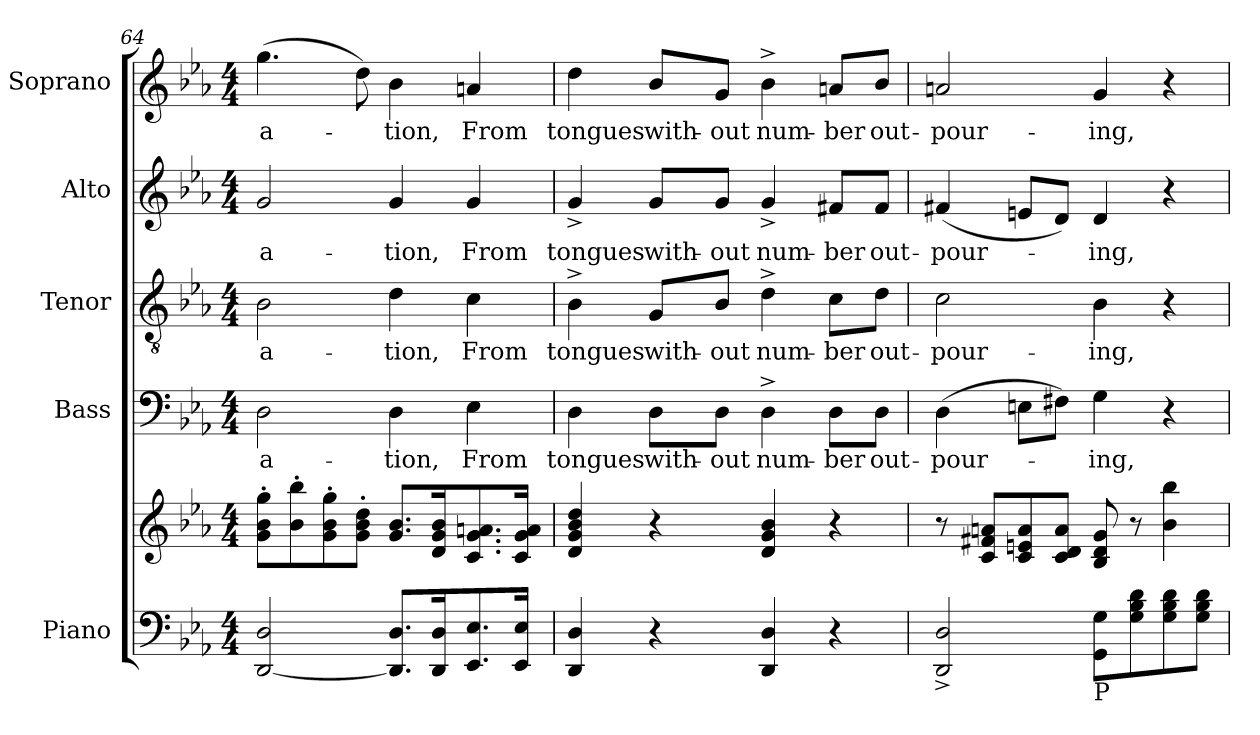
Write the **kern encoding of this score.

**kern	**kern	**kern	**text	**kern	**text	**kern	**text	**kern	**text
*part5	*part5	*part4	*part4	*part3	*part3	*part2	*part2	*part1	*part1
*staff6	*staff5	*staff4	*staff4	*staff3	*staff3	*staff2	*staff2	*staff1	*staff1
*I"Piano	*	*I"Bass	*	*I"Tenor	*	*I"Alto	*	*I"Soprano	*
*I'Pno.	*	*I'B.	*	*I'T.	*	*I'A.	*	*I'S.	*
!!LO:PB:g=z
*clefF4	*clefG2	*clefF4	*	*clefGv2	*	*clefG2	*	*clefG2	*
*	*	*	*	*ITrd7c12	*	*	*	*	*
*k[b-e-a-]	*k[b-e-a-]	*k[b-e-a-]	*	*k[b-e-a-]	*	*k[b-e-a-]	*	*k[b-e-a-]	*
*E-:	*E-:	*E-:	*	*E-:	*	*E-:	*	*E-:	*
*M4/4	*M4/4	*M4/4	*	*M4/4	*	*M4/4	*	*M4/4	*
=64	=64	=64	=64	=64	=64	=64	=64	=64	=64
!	!	!	!LO:LY:b:color=#000000	!	!	!	!	!	!
!	!	!	!	!	!LO:LY:b:color=#000000	!	!	!	!
!	!	!	!	!	!	!	!LO:LY:b:color=#000000	!	!
!	!	!	!	!	!	!	!	!	!LO:LY:b:color=#000000
[<2DDi/ 2Di	8gi\' 8b-i' 8ggi'L	2Di\	-a-	2BB-i\	-a-	2gi/	-a-	(4.ggi\	-a-
.	8b-i\' 8bb-i'	.	.	.	.	.	.	.	.
.	8gi\' 8b-i' 8ggi'	.	.	.	.	.	.	.	.
.	8gi\' 8b-i' 8ddi'J	.	.	.	.	.	.	8ddi\)	.
!	!	!	!LO:LY:b:color=#000000	!	!	!	!	!	!
!	!	!	!	!	!LO:LY:b:color=#000000	!	!	!	!
!	!	!	!	!	!	!	!LO:LY:b:color=#000000	!	!
!	!	!	!	!	!	!	!	!	!LO:LY:b:color=#000000
8.DDi/] 8.DiL	8.gi/ 8.b-iL	4Di\	-tion,	4Di\	-tion,	4gi/	-tion,	4b-i\	-tion,
16DDi/ 16DiK	16di/ 16gi 16b-iK	.	.	.	.	.	.	.	.
!	!	!	!LO:LY:b:color=#000000	!	!	!	!	!	!
!	!	!	!	!	!LO:LY:b:color=#000000	!	!	!	!
!	!	!	!	!	!	!	!LO:LY:b:color=#000000	!	!
!	!	!	!	!	!	!	!	!	!LO:LY:b:color=#000000
8.EE-i/ 8.E-i	8.ci/ 8.gi 8.ani	4E-i\	From	4Ci\	From	4gi/	From	4ani/	From
16EE-i/ 16E-iJk	16ci/ 16gi 16aiJk	.	.	.	.	.	.	.	.
=65	=65	=65	=65	=65	=65	=65	=65	=65	=65
!	!	!	!LO:LY:b:color=#000000	!	!	!	!	!	!
!	!	!	!	!	!LO:LY:b:color=#000000	!	!	!	!
!	!	!	!	!	!	!	!LO:LY:b:color=#000000	!	!
!	!	!	!	!	!	!	!	!	!LO:LY:b:color=#000000
4DDi/ 4Di	4di/ 4gi 4b-i 4ddi	4Di\	tongues	4BB-^i\	tongues	4g^i/	tongues	4ddi\	tongues
!	!	!	!LO:LY:b:color=#000000	!	!	!	!	!	!
!	!	!	!	!	!LO:LY:b:color=#000000	!	!	!	!
!	!	!	!	!	!	!	!LO:LY:b:color=#000000	!	!
!	!	!	!	!	!	!	!	!	!LO:LY:b:color=#000000
4r	4r	8Di\L	with-	8GGi/L	with-	8gi/L	with-	8b-i/L	with-
!	!	!	!LO:LY:b:color=#000000	!	!	!	!	!	!
!	!	!	!	!	!LO:LY:b:color=#000000	!	!	!	!
!	!	!	!	!	!	!	!LO:LY:b:color=#000000	!	!
!	!	!	!	!	!	!	!	!	!LO:LY:b:color=#000000
.	.	8Di\J	-out	8BB-i/J	-out	8gi/J	-out	8gi/J	-out
!	!	!	!LO:LY:b:color=#000000	!	!	!	!	!	!
!	!	!	!	!	!LO:LY:b:color=#000000	!	!	!	!
!	!	!	!	!	!	!	!LO:LY:b:color=#000000	!	!
!	!	!	!	!	!	!	!	!	!LO:LY:b:color=#000000
4DDi/ 4Di	4di/ 4gi 4b-i	4D^i\	num-	4D^i\	num-	4g^i/	num-	4b-^i\	num-
!	!	!	!LO:LY:b:color=#000000	!	!	!	!	!	!
!	!	!	!	!	!LO:LY:b:color=#000000	!	!	!	!
!	!	!	!	!	!	!	!LO:LY:b:color=#000000	!	!
!	!	!	!	!	!	!	!	!	!LO:LY:b:color=#000000
4r	4r	8Di\L	-ber	8Ci\L	-ber	8f#Xi/L	-ber	8ani/L	-ber
!	!	!	!LO:LY:b:color=#000000	!	!	!	!	!	!
!	!	!	!	!	!LO:LY:b:color=#000000	!	!	!	!
!	!	!	!	!	!	!	!LO:LY:b:color=#000000	!	!
!	!	!	!	!	!	!	!	!	!LO:LY:b:color=#000000
.	.	8Di\J	out-	8Di\J	out-	8f#i/J	out-	8b-i/J	out-
=66	=66	=66	=66	=66	=66	=66	=66	=66	=66
!	!	!	!LO:LY:b:color=#000000	!	!	!	!	!	!
!	!	!	!	!	!LO:LY:b:color=#000000	!	!	!	!
!	!	!	!	!	!	!	!LO:LY:b:color=#000000	!	!
!	!	!	!	!	!	!	!	!	!LO:LY:b:color=#000000
2DDi/^ 2Di^	8r	(4Di\	-pour-	2Ci\	-pour-	(4f#Xi/	-pour-	2ani/	-pour-
.	8ci/ 8f#Xi 8aniL	.	.	.	.	.	.	.	.
.	8ci/ 8eni 8ai	8Eni\L	.	.	.	8eni/L	.	.	.
.	8ci/ 8di 8aiJ	8F#Xi\J)	.	.	.	8di/J)	.	.	.
!	!	!	!LO:LY:b:color=#000000	!	!	!	!	!	!
!	!	!	!	!	!LO:LY:b:color=#000000	!	!	!	!
!	!	!	!	!	!	!	!LO:LY:b:color=#000000	!	!
!LO:TX:b:t=P	!	!	!	!	!	!	!	!	!
!	!	!	!	!	!	!	!	!	!LO:LY:b:color=#000000
8GGi\ 8GiL	8B-i/ 8di 8gi	4Gi\	-ing,	4BB-i\	-ing,	4di/	-ing,	4gi/	-ing,
8Gi\ 8B-i 8di	8r	.	.	.	.	.	.	.	.
8Gi\ 8B-i 8di	4b-i\ 4bb-i	4r	.	4r	.	4r	.	4r	.
8Gi\ 8B-i 8diJ	.	.	.	.	.	.	.	.	.
=	=	=	=	=	=	=	=	=	=
*-	*-	*-	*-	*-	*-	*-	*-	*-	*-
